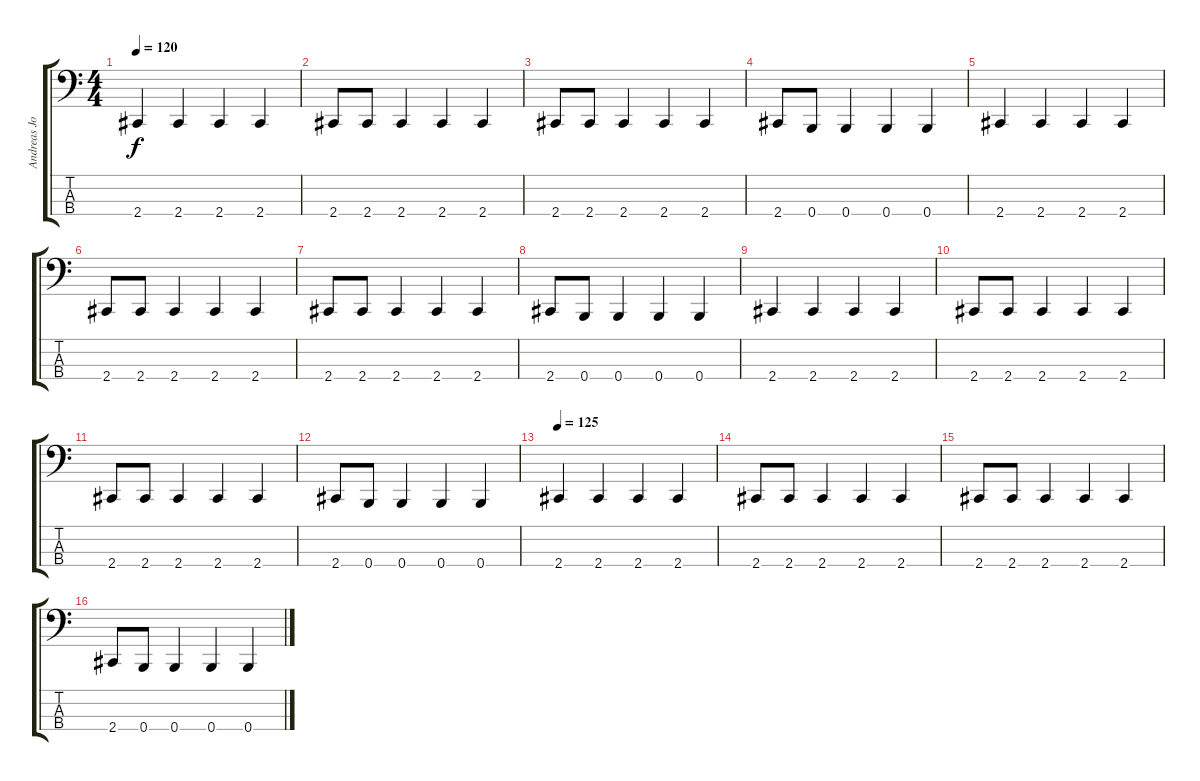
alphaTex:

\track ("Andreas Johansson" "Andreas Jo") {instrument electricbasspick}
\staff {score tabs}
\tuning (D2 A1 E1 B0) {hide}
\ts (4 4)
\tempo 120
\clef f4
\ks c
2.4.4{dy f} 2.4.4 2.4.4 2.4.4 |
2.4.8 2.4.8 2.4.4 2.4.4 2.4.4 |
2.4.8 2.4.8 2.4.4 2.4.4 2.4.4 |
2.4.8 0.4.8 0.4.4 0.4.4 0.4.4 |
2.4.4 2.4.4 2.4.4 2.4.4 |
2.4.8 2.4.8 2.4.4 2.4.4 2.4.4 |
2.4.8 2.4.8 2.4.4 2.4.4 2.4.4 |
2.4.8 0.4.8 0.4.4 0.4.4 0.4.4 |
2.4.4 2.4.4 2.4.4 2.4.4 |
2.4.8 2.4.8 2.4.4 2.4.4 2.4.4 |
2.4.8 2.4.8 2.4.4 2.4.4 2.4.4 |
2.4.8 0.4.8 0.4.4 0.4.4 0.4.4 |
\tempo 125
2.4.4 2.4.4 2.4.4 2.4.4 |
2.4.8 2.4.8 2.4.4 2.4.4 2.4.4 |
2.4.8 2.4.8 2.4.4 2.4.4 2.4.4 |
2.4.8 0.4.8 0.4.4 0.4.4 0.4.4
